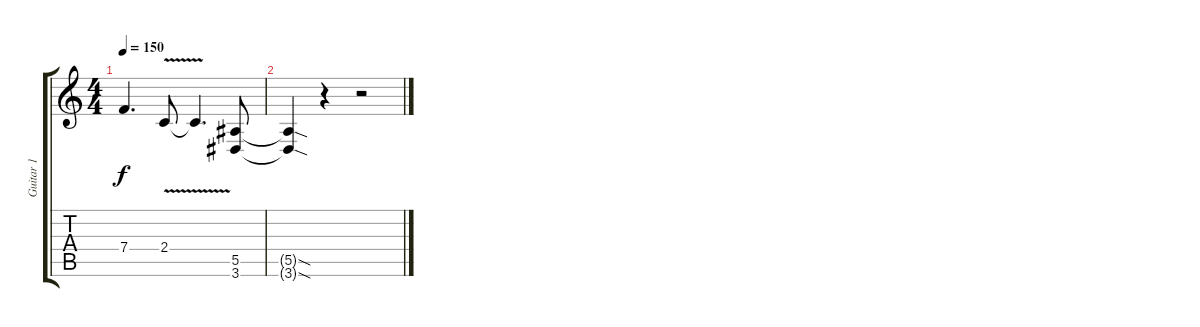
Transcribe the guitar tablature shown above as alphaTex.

\track ("Guitar 1" "Guitar 1") {instrument distortionguitar}
\staff {score tabs}
\tuning (C4 G3 Eb3 Bb2 F2 C2) {hide}
\ts (4 4)
\tempo 150
\clef g2
\ks c
7.4{t}.4{d dy f} 2.4{v}.8 2.4{t}.4{d} (5.5 3.6).8 |
(5.5{sod t} 3.6{sod t}).4 r.4 r.2
